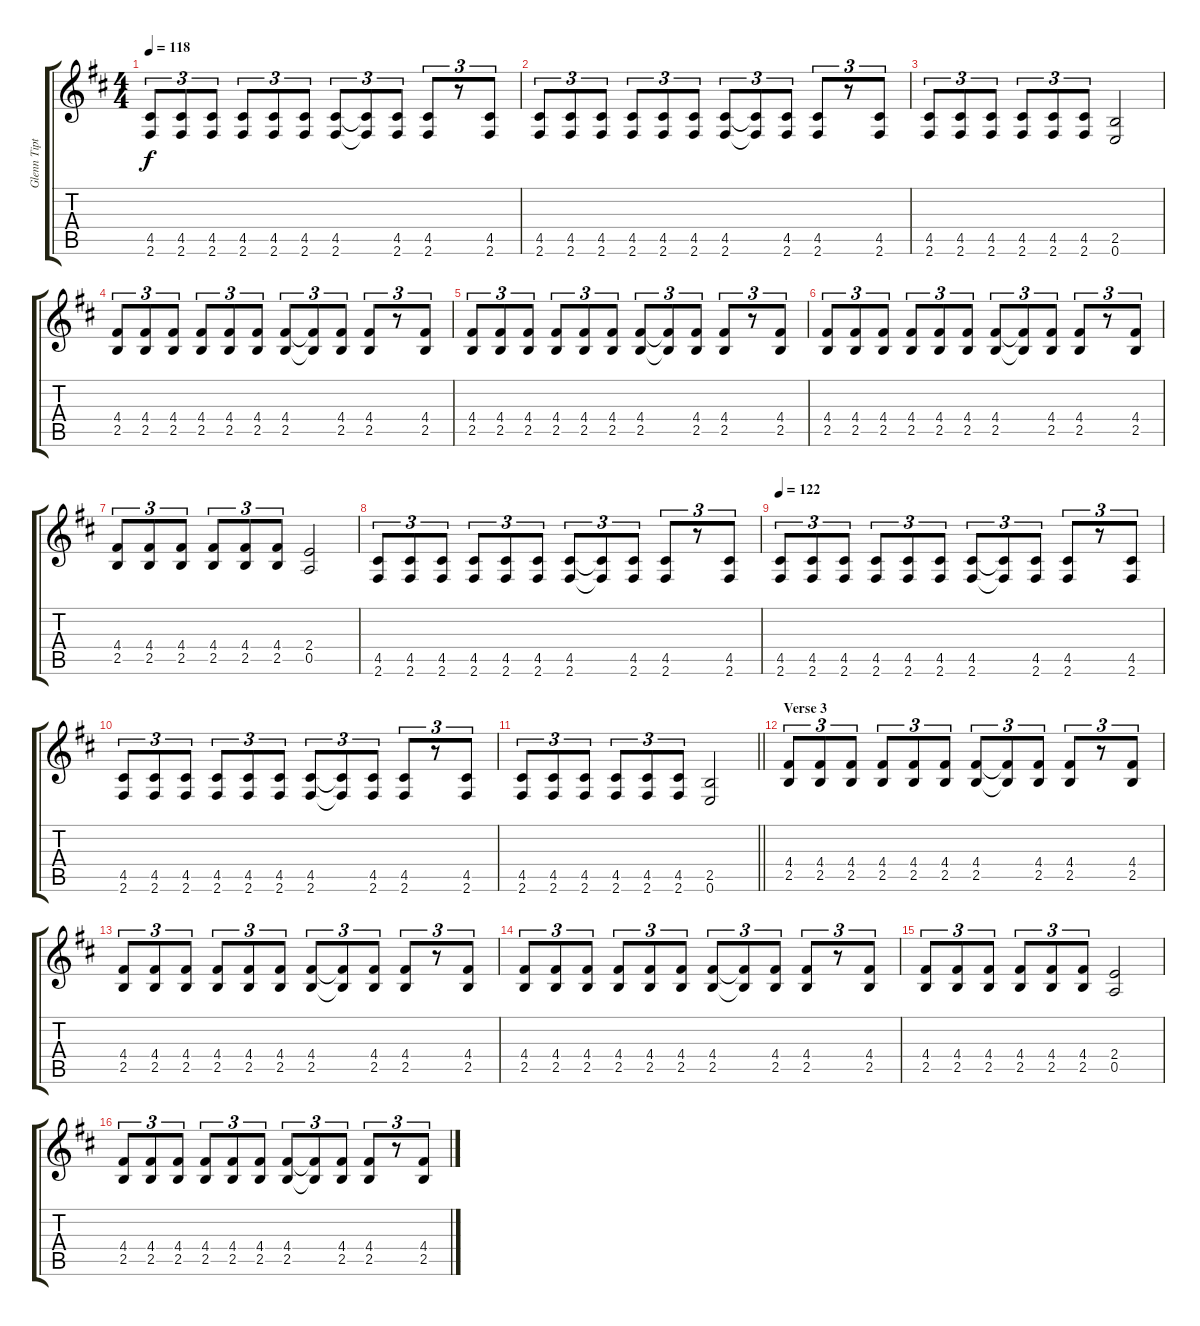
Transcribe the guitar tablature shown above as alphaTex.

\track ("Glenn Tipton" "Glenn Tipt") {instrument distortionguitar}
\staff {score tabs}
\tuning (E4 B3 G3 D3 A2 E2) {hide}
\ts (4 4)
\tempo 118
\clef g2
\ks d
(4.5 2.6).8{tu (3 2) dy f} (4.5 2.6).8{tu (3 2)} (4.5 2.6).8{tu (3 2)} (4.5 2.6).8{tu (3 2)} (4.5 2.6).8{tu (3 2)} (4.5 2.6).8{tu (3 2)} (4.5 2.6).8{tu (3 2)} (4.5{t} 2.6{t}).8{tu (3 2)} (4.5 2.6).8{tu (3 2)} (4.5 2.6).8{tu (3 2)} r.8{tu (3 2)} (4.5 2.6).8{tu (3 2)} |
(4.5 2.6).8{tu (3 2)} (4.5 2.6).8{tu (3 2)} (4.5 2.6).8{tu (3 2)} (4.5 2.6).8{tu (3 2)} (4.5 2.6).8{tu (3 2)} (4.5 2.6).8{tu (3 2)} (4.5 2.6).8{tu (3 2)} (4.5{t} 2.6{t}).8{tu (3 2)} (4.5 2.6).8{tu (3 2)} (4.5 2.6).8{tu (3 2)} r.8{tu (3 2)} (4.5 2.6).8{tu (3 2)} |
(4.5 2.6).8{tu (3 2)} (4.5 2.6).8{tu (3 2)} (4.5 2.6).8{tu (3 2)} (4.5 2.6).8{tu (3 2)} (4.5 2.6).8{tu (3 2)} (4.5 2.6).8{tu (3 2)} (2.5 0.6).2 |
(4.4 2.5).8{tu (3 2)} (4.4 2.5).8{tu (3 2)} (4.4 2.5).8{tu (3 2)} (4.4 2.5).8{tu (3 2)} (4.4 2.5).8{tu (3 2)} (4.4 2.5).8{tu (3 2)} (4.4 2.5).8{tu (3 2)} (4.4{t} 2.5{t}).8{tu (3 2)} (4.4 2.5).8{tu (3 2)} (4.4 2.5).8{tu (3 2)} r.8{tu (3 2)} (4.4 2.5).8{tu (3 2)} |
(4.4 2.5).8{tu (3 2)} (4.4 2.5).8{tu (3 2)} (4.4 2.5).8{tu (3 2)} (4.4 2.5).8{tu (3 2)} (4.4 2.5).8{tu (3 2)} (4.4 2.5).8{tu (3 2)} (4.4 2.5).8{tu (3 2)} (4.4{t} 2.5{t}).8{tu (3 2)} (4.4 2.5).8{tu (3 2)} (4.4 2.5).8{tu (3 2)} r.8{tu (3 2)} (4.4 2.5).8{tu (3 2)} |
(4.4 2.5).8{tu (3 2)} (4.4 2.5).8{tu (3 2)} (4.4 2.5).8{tu (3 2)} (4.4 2.5).8{tu (3 2)} (4.4 2.5).8{tu (3 2)} (4.4 2.5).8{tu (3 2)} (4.4 2.5).8{tu (3 2)} (4.4{t} 2.5{t}).8{tu (3 2)} (4.4 2.5).8{tu (3 2)} (4.4 2.5).8{tu (3 2)} r.8{tu (3 2)} (4.4 2.5).8{tu (3 2)} |
(4.4 2.5).8{tu (3 2)} (4.4 2.5).8{tu (3 2)} (4.4 2.5).8{tu (3 2)} (4.4 2.5).8{tu (3 2)} (4.4 2.5).8{tu (3 2)} (4.4 2.5).8{tu (3 2)} (2.4 0.5).2 |
(4.5 2.6).8{tu (3 2)} (4.5 2.6).8{tu (3 2)} (4.5 2.6).8{tu (3 2)} (4.5 2.6).8{tu (3 2)} (4.5 2.6).8{tu (3 2)} (4.5 2.6).8{tu (3 2)} (4.5 2.6).8{tu (3 2)} (4.5{t} 2.6{t}).8{tu (3 2)} (4.5 2.6).8{tu (3 2)} (4.5 2.6).8{tu (3 2)} r.8{tu (3 2)} (4.5 2.6).8{tu (3 2)} |
\tempo 122
(4.5 2.6).8{tu (3 2)} (4.5 2.6).8{tu (3 2)} (4.5 2.6).8{tu (3 2)} (4.5 2.6).8{tu (3 2)} (4.5 2.6).8{tu (3 2)} (4.5 2.6).8{tu (3 2)} (4.5 2.6).8{tu (3 2)} (4.5{t} 2.6{t}).8{tu (3 2)} (4.5 2.6).8{tu (3 2)} (4.5 2.6).8{tu (3 2)} r.8{tu (3 2)} (4.5 2.6).8{tu (3 2)} |
(4.5 2.6).8{tu (3 2)} (4.5 2.6).8{tu (3 2)} (4.5 2.6).8{tu (3 2)} (4.5 2.6).8{tu (3 2)} (4.5 2.6).8{tu (3 2)} (4.5 2.6).8{tu (3 2)} (4.5 2.6).8{tu (3 2)} (4.5{t} 2.6{t}).8{tu (3 2)} (4.5 2.6).8{tu (3 2)} (4.5 2.6).8{tu (3 2)} r.8{tu (3 2)} (4.5 2.6).8{tu (3 2)} |
\barLineRight lightlight
(4.5 2.6).8{tu (3 2)} (4.5 2.6).8{tu (3 2)} (4.5 2.6).8{tu (3 2)} (4.5 2.6).8{tu (3 2)} (4.5 2.6).8{tu (3 2)} (4.5 2.6).8{tu (3 2)} (2.5 0.6).2 |
\section ("" "Verse 3")
(4.4 2.5).8{tu (3 2)} (4.4 2.5).8{tu (3 2)} (4.4 2.5).8{tu (3 2)} (4.4 2.5).8{tu (3 2)} (4.4 2.5).8{tu (3 2)} (4.4 2.5).8{tu (3 2)} (4.4 2.5).8{tu (3 2)} (4.4{t} 2.5{t}).8{tu (3 2)} (4.4 2.5).8{tu (3 2)} (4.4 2.5).8{tu (3 2)} r.8{tu (3 2)} (4.4 2.5).8{tu (3 2)} |
(4.4 2.5).8{tu (3 2)} (4.4 2.5).8{tu (3 2)} (4.4 2.5).8{tu (3 2)} (4.4 2.5).8{tu (3 2)} (4.4 2.5).8{tu (3 2)} (4.4 2.5).8{tu (3 2)} (4.4 2.5).8{tu (3 2)} (4.4{t} 2.5{t}).8{tu (3 2)} (4.4 2.5).8{tu (3 2)} (4.4 2.5).8{tu (3 2)} r.8{tu (3 2)} (4.4 2.5).8{tu (3 2)} |
(4.4 2.5).8{tu (3 2)} (4.4 2.5).8{tu (3 2)} (4.4 2.5).8{tu (3 2)} (4.4 2.5).8{tu (3 2)} (4.4 2.5).8{tu (3 2)} (4.4 2.5).8{tu (3 2)} (4.4 2.5).8{tu (3 2)} (4.4{t} 2.5{t}).8{tu (3 2)} (4.4 2.5).8{tu (3 2)} (4.4 2.5).8{tu (3 2)} r.8{tu (3 2)} (4.4 2.5).8{tu (3 2)} |
(4.4 2.5).8{tu (3 2)} (4.4 2.5).8{tu (3 2)} (4.4 2.5).8{tu (3 2)} (4.4 2.5).8{tu (3 2)} (4.4 2.5).8{tu (3 2)} (4.4 2.5).8{tu (3 2)} (2.4 0.5).2 |
(4.4 2.5).8{tu (3 2)} (4.4 2.5).8{tu (3 2)} (4.4 2.5).8{tu (3 2)} (4.4 2.5).8{tu (3 2)} (4.4 2.5).8{tu (3 2)} (4.4 2.5).8{tu (3 2)} (4.4 2.5).8{tu (3 2)} (4.4{t} 2.5{t}).8{tu (3 2)} (4.4 2.5).8{tu (3 2)} (4.4 2.5).8{tu (3 2)} r.8{tu (3 2)} (4.4 2.5).8{tu (3 2)}
